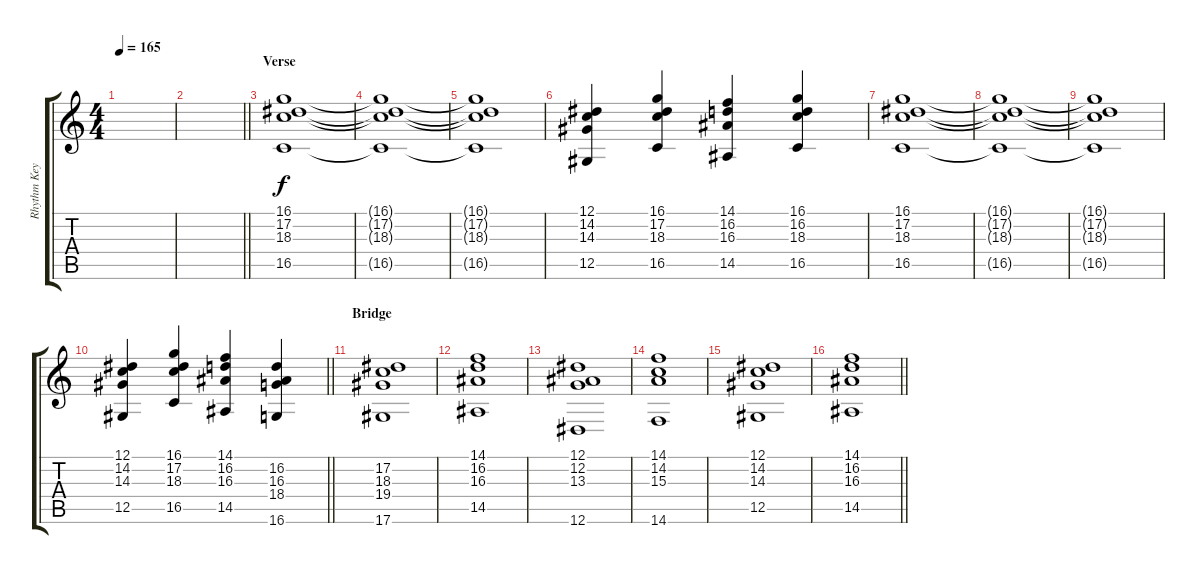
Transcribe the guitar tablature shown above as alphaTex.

\track ("Rhythm Keyboard" "Rhythm Key") {instrument stringensemble1}
\staff {score tabs}
\tuning (Eb4 Bb3 Gb3 Db3 Ab2 Eb2) {hide}
\ts (4 4)
\tempo 165
\clef g2
\ks c
|
\barLineRight lightlight
|
\section ("" "Verse")
(16.1 17.2 18.3 16.5).1 |
(16.1{t} 17.2{t} 18.3{t} 16.5{t}).1 |
(16.1{t} 17.2{t} 18.3{t} 16.5{t}).1 |
(12.1 14.2 14.3 12.5).4 (16.1 17.2 18.3 16.5).4 (14.1 16.2 16.3 14.5).4 (16.1 16.2 18.3 16.5).4 |
(16.1 17.2 18.3 16.5).1 |
(16.1{t} 17.2{t} 18.3{t} 16.5{t}).1 |
(16.1{t} 17.2{t} 18.3{t} 16.5{t}).1 |
\barLineRight lightlight
(12.1 14.2 14.3 12.5).4 (16.1 17.2 18.3 16.5).4 (14.1 16.2 16.3 14.5).4 (16.2 16.3 18.4 16.6).4 |
\section ("" "Bridge")
(17.2 18.3 19.4 17.6).1 |
(14.1 16.2 16.3 14.5).1 |
(12.1 12.2 13.3 12.6).1 |
(14.1 14.2 15.3 14.6).1 |
(12.1 14.2 14.3 12.5).1 |
\barLineRight lightlight
(14.1 16.2 16.3 14.5).1
